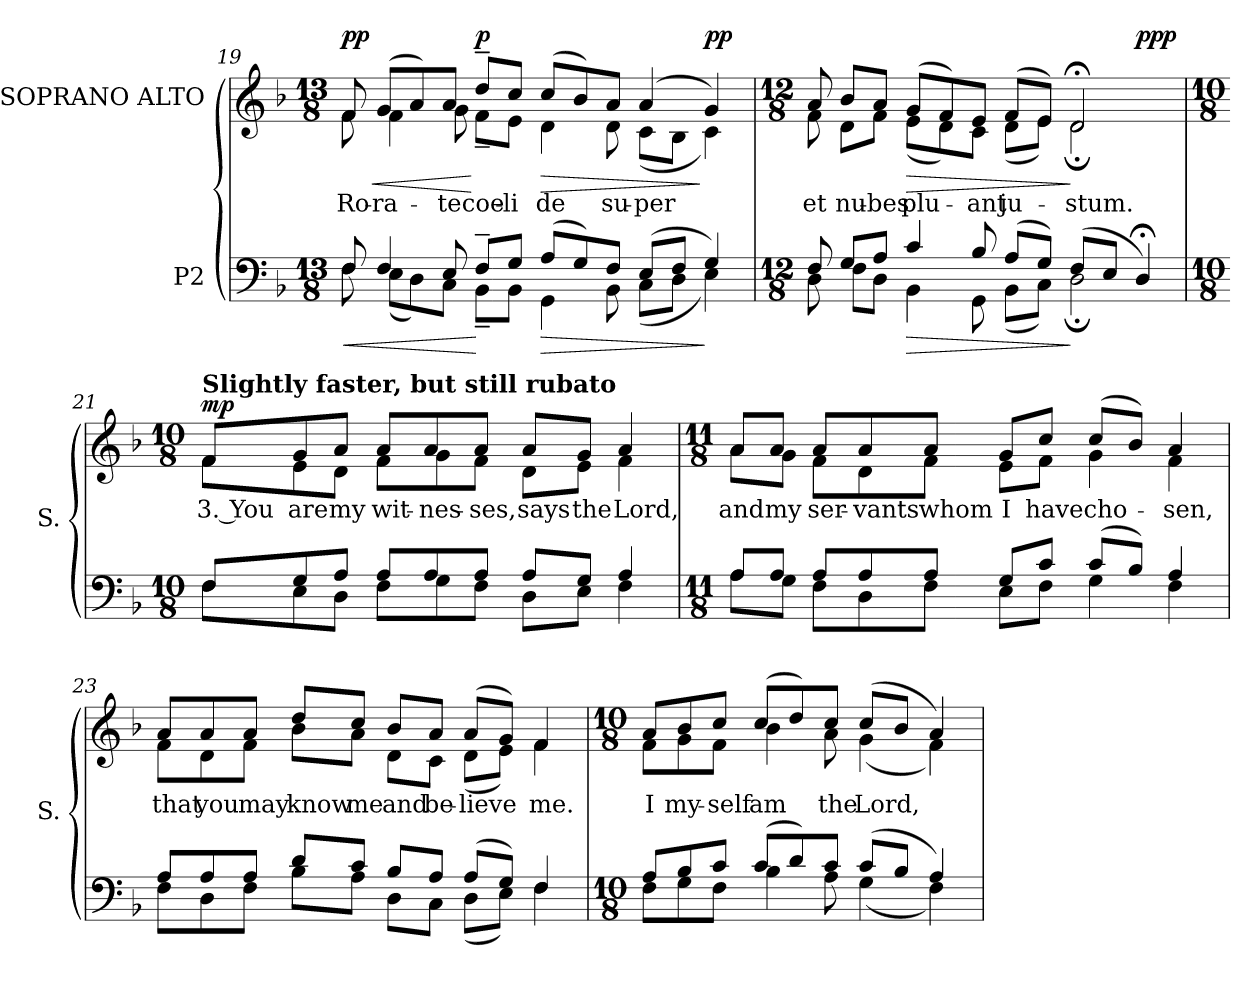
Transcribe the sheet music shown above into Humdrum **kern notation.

**kern	**dynam	**kern	**text	**dynam
*part2	*part2	*part1	*part1	*part1
*staff2	*staff2	*staff1	*staff1	*staff1
*I"P2	*	*I"SOPRANO ALTO	*	*
*	*	*I'S.	*	*
!!LO:LB:g=z
*clefF4	*	*clefG2	*	*
*k[b-]	*	*k[b-]	*	*
*d:	*	*d:	*	*
*M13/8	*	*M13/8	*	*
=19	=19	=19	=19	=19
*^	*	*	*	*
!	!	!LO:HP:b	!	!	!
!	!	!	!LO:TX:a:B:t=Tempo I	!	!
!	!	!	!	!LO:LY:b:color=#000000	!LO:HP:b
*	*	*	*^	*	*
8Fi/	8Fi\	<	8fi/	8fi\	Ro-	< pp
!	!	!	!	!	!LO:LY:b:color=#000000	!
4Fi/	(8Ei\L	.	(8gi/L	4fi\	-ra-	.
.	8Di\)	.	8ai/)	.	.	.
!	!	!	!	!	!LO:LY:b:color=#000000	!
8Ei/	8Ci\J	.	8ai/J	8gi\	-te	.
!	!	!	!	!	!LO:LY:b:color=#000000	!
8F~i/L	8BB-~i\L	[	8dd~i/L	8f~i\L	coe-	[ p
!	!	!	!	!	!LO:LY:b:color=#000000	!
8Gi/J	8BB-i\J	.	8cci/J	8ei\J	-li	.
!	!	!LO:HP:b	!	!	!	!
!	!	!	!	!	!LO:LY:b:color=#000000	!LO:HP:b
(8Ai/L	4GGi\	>	(8cci/L	4di\	de	>
8Gi/)	.	.	8b-i/)	.	.	.
!	!	!	!	!	!LO:LY:b:color=#000000	!
8Fi/J	8BB-i\	.	8ai/J	8di\	su-	.
!	!	!	!	!	!LO:LY:b:color=#000000	!
(8Ei/L	(8Ci\L	.	(4ai/	(8ci\L	-per	.
8Fi/J	8Di\J	.	.	8B-i\J	.	.
4Gi/)	4Ei\)	]	4gi/)	4ci\)	.	] pp
*	*	*	*v	*v	*	*
=20'	=20'	=20'	=20'	=20'	=20'
*M12/8	*	*	*M12/8	*	*
*	*	*	*^	*	*
!	!	!	!	!	!LO:LY:b:color=#000000	!
*	*	*	*	*^	*	*
8Fi/	8Di\	.	8aZZi/	8fi\	1ryy	et	.
!	!	!	!	!	!	!LO:LY:b:color=#000000	!
8Gi/L	8Fi\L	.	8b-i/L	8di\L	.	nu-	.
!	!	!	!	!	!	!LO:LY:b:color=#000000	!
8Ai/J	8Di\J	.	8ai/J	8fi\J	.	-bes	.
!	!	!LO:HP:b	!	!	!	!	!
!	!	!	!	!	!	!LO:LY:b:color=#000000	!LO:HP:b
4ci/	4BB-i\	>	(8gi/L	(8ei\L	.	plu-	>
.	.	.	8fi/)	8di\)	.	.	.
!	!	!	!	!	!	!LO:LY:b:color=#000000	!
8B-i/	8GGi\	.	8ei/J	8ci\J	.	-ant	.
!	!	!	!	!	!	!LO:LY:b:color=#000000	!
(8Ai/L	(8BB-i\L	.	(8fi/L	(8di\L	.	ju-	.
8Gi/J)	8Ci\J)	.	8ei/J)	8ei\J)	.	.	.
!	!	!	!	!	!	!LO:LY:b:color=#000000	!
(8Fi/L	2D;i\	]	2d;i/	2d;i\	4ryy	-stum.	]
8Ei/J	.	.	.	.	.	.	.
4D;i/)	.	.	.	.	4ryy	.	ppp
*	*	*	*v	*v	*v	*	*
!!LO:LB:g=z
=21	=21	=21	=21	=21	=21
*M10/8	*	*	*M10/8	*	*
*	*	*	*^	*	*
*	*	*	*	*^	*	*
!	!	!	!LO:TX:a:B:t=Slightly faster, but still rubato	!	!	!	!
!	!	!	!	!	!	!LO:LY:b:color=#000000	!
*	*	*	*	*v	*v	*	*
8Fi/L	8Fi\L	.	8fi/L	8fi\L	3. You	mp
!	!	!	!	!	!LO:LY:b:color=#000000	!
8Gi/	8Ei\	.	8gi/	8ei\	are	.
!	!	!	!	!	!LO:LY:b:color=#000000	!
8Ai/J	8Di\J	.	8ai/J	8di\J	my	.
!	!	!	!	!	!LO:LY:b:color=#000000	!
8Ai/L	8Fi\L	.	8ai/L	8fi\L	wit-	.
!	!	!	!	!	!LO:LY:b:color=#000000	!
8Ai/	8Gi\	.	8ai/	8gi\	-nes-	.
!	!	!	!	!	!LO:LY:b:color=#000000	!
8Ai/J	8Fi\J	.	8ai/J	8fi\J	-ses,	.
!	!	!	!	!	!LO:LY:b:color=#000000	!
8Ai/L	8Di\L	.	8ai/L	8di\L	says	.
!	!	!	!	!	!LO:LY:b:color=#000000	!
8Gi/J	8Ei\J	.	8gi/J	8ei\J	the	.
!	!	!	!	!	!LO:LY:b:color=#000000	!
4Ai/	4Fi\	.	4ai/	4fi\	Lord,	.
=22'	=22'	=22'	=22'	=22'	=22'	=22'
*M11/8	*	*	*M11/8	*	*	*
!	!	!	!	!	!LO:LY:b:color=#000000	!
8Ai/L	8Ai\L	.	8ai/L	8ai\L	and	.
!	!	!	!	!	!LO:LY:b:color=#000000	!
8Ai/J	8Gi\J	.	8ai/J	8gi\J	my	.
!	!	!	!	!	!LO:LY:b:color=#000000	!
8Ai/L	8Fi\L	.	8ai/L	8fi\L	ser-	.
!	!	!	!	!	!LO:LY:b:color=#000000	!
8Ai/	8Di\	.	8ai/	8di\	-vants	.
!	!	!	!	!	!LO:LY:b:color=#000000	!
8Ai/J	8Fi\J	.	8ai/J	8fi\J	whom	.
!	!	!	!	!	!LO:LY:b:color=#000000	!
8Gi/L	8Ei\L	.	8gi/L	8ei\L	I	.
!	!	!	!	!	!LO:LY:b:color=#000000	!
8ci/J	8Fi\J	.	8cci/J	8fi\J	have	.
!	!	!	!	!	!LO:LY:b:color=#000000	!
(8ci/L	4Gi\	.	(8cci/L	4gi\	cho-	.
8B-i/J)	.	.	8b-i/J)	.	.	.
!	!	!	!	!	!LO:LY:b:color=#000000	!
4Ai/	4Fi\	.	4ai/	4fi\	-sen,	.
!!LO:LB:g=z	!!
=23'	=23'	=23'	=23'	=23'	=23'	=23'
!	!	!	!	!	!LO:LY:b:color=#000000	!
8Ai/L	8Fi\L	.	8aZi/L	8fi\L	that	.
!	!	!	!	!	!LO:LY:b:color=#000000	!
8Ai/	8Di\	.	8ai/	8di\	you	.
!	!	!	!	!	!LO:LY:b:color=#000000	!
8Ai/J	8Fi\J	.	8ai/J	8fi\J	may	.
!	!	!	!	!	!LO:LY:b:color=#000000	!
8di/L	8B-i\L	.	8ddi/L	8b-i\L	know	.
!	!	!	!	!	!LO:LY:b:color=#000000	!
8ci/J	8Ai\J	.	8cci/J	8ai\J	me	.
!	!	!	!	!	!LO:LY:b:color=#000000	!
8B-i/L	8Di\L	.	8b-i/L	8di\L	and	.
!	!	!	!	!	!LO:LY:b:color=#000000	!
8Ai/J	8Ci\J	.	8ai/J	8ci\J	be-	.
!	!	!	!	!	!LO:LY:b:color=#000000	!
(8Ai/L	(8Di\L	.	(8ai/L	(8di\L	-lieve	.
8Gi/J)	8Ei\J)	.	8gi/J)	8ei\J)	.	.
!	!	!	!	!	!LO:LY:b:color=#000000	!
4Fi/	4Fi\	.	4fi/	4fi\	me.	.
=24'	=24'	=24'	=24'	=24'	=24'	=24'
*M10/8	*	*	*M10/8	*	*	*
!	!	!	!	!	!LO:LY:b:color=#000000	!
8Ai/L	8Fi\L	.	8ai/L	8fi\L	I	.
!	!	!	!	!	!LO:LY:b:color=#000000	!
8B-i/	8Gi\	.	8b-i/	8gi\	my-	.
!	!	!	!	!	!LO:LY:b:color=#000000	!
8ci/J	8Fi\J	.	8cci/J	8fi\J	-self	.
!	!	!	!	!	!LO:LY:b:color=#000000	!
(8ci/L	4B-i\	.	(8cci/L	4b-i\	am	.
8di/)	.	.	8ddi/)	.	.	.
!	!	!	!	!	!LO:LY:b:color=#000000	!
8ci/J	8Ai\	.	8cci/J	8ai\	the	.
!	!	!	!	!	!LO:LY:b:color=#000000	!
(8ci/L	(4Gi\	.	(8cci/L	(4gi\	Lord,	.
8B-i/J	.	.	8b-i/J	.	.	.
4Ai/)	4Fi\)	.	4ai/)	4fi\)	.	.
*v	*v	*	*	*	*	*
*	*	*v	*v	*	*
='	='	='	='	='
*-	*-	*-	*-	*-
